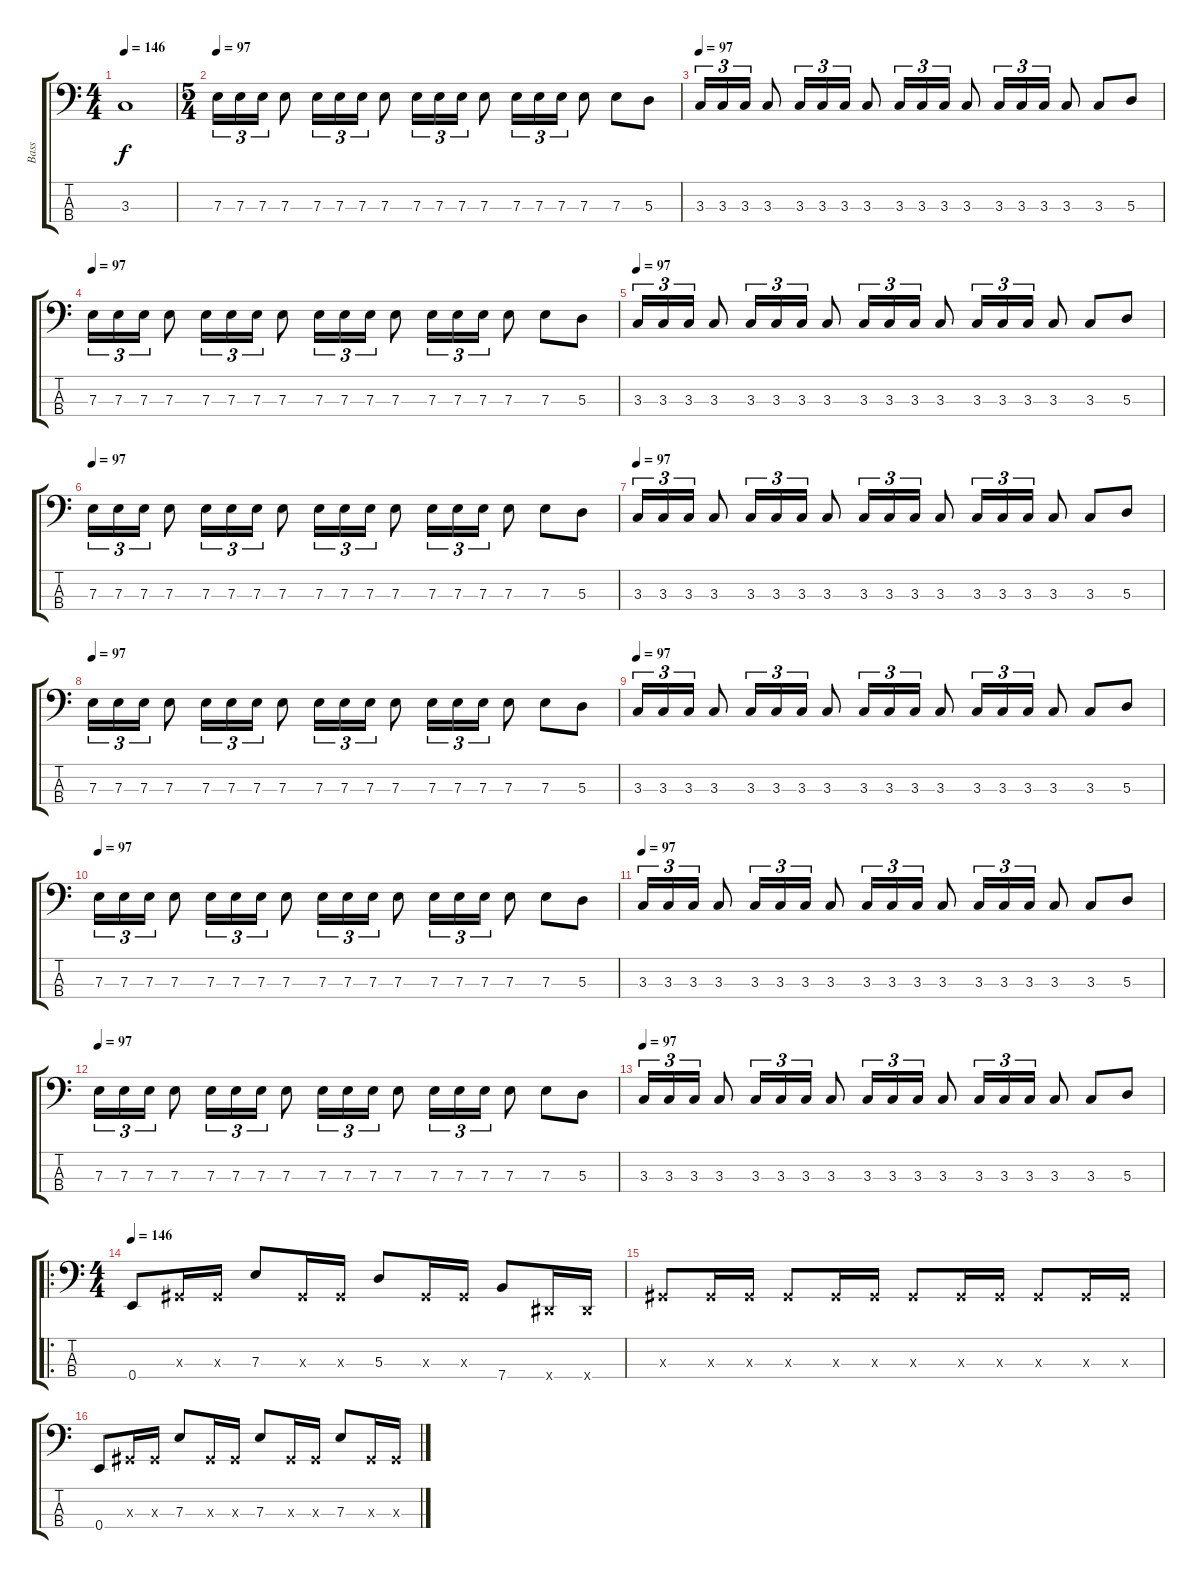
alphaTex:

\track ("Bass" "Bass") {instrument electricbassfinger}
\staff {score tabs}
\tuning (G2 D2 A1 E1) {hide}
\ts (4 4)
\tempo 146
\clef f4
\ks c
3.3{t}.1{dy f} |
\ts (5 4)
\tempo 97
7.3.16{tu (3 2)} 7.3.16{tu (3 2)} 7.3.16{tu (3 2)} 7.3.8 7.3.16{tu (3 2)} 7.3.16{tu (3 2)} 7.3.16{tu (3 2)} 7.3.8 7.3.16{tu (3 2)} 7.3.16{tu (3 2)} 7.3.16{tu (3 2)} 7.3.8 7.3.16{tu (3 2)} 7.3.16{tu (3 2)} 7.3.16{tu (3 2)} 7.3.8 7.3.8 5.3.8 |
\tempo 97
3.3.16{tu (3 2)} 3.3.16{tu (3 2)} 3.3.16{tu (3 2)} 3.3.8 3.3.16{tu (3 2)} 3.3.16{tu (3 2)} 3.3.16{tu (3 2)} 3.3.8 3.3.16{tu (3 2)} 3.3.16{tu (3 2)} 3.3.16{tu (3 2)} 3.3.8 3.3.16{tu (3 2)} 3.3.16{tu (3 2)} 3.3.16{tu (3 2)} 3.3.8 3.3.8 5.3.8 |
\tempo 97
7.3.16{tu (3 2)} 7.3.16{tu (3 2)} 7.3.16{tu (3 2)} 7.3.8 7.3.16{tu (3 2)} 7.3.16{tu (3 2)} 7.3.16{tu (3 2)} 7.3.8 7.3.16{tu (3 2)} 7.3.16{tu (3 2)} 7.3.16{tu (3 2)} 7.3.8 7.3.16{tu (3 2)} 7.3.16{tu (3 2)} 7.3.16{tu (3 2)} 7.3.8 7.3.8 5.3.8 |
\tempo 97
3.3.16{tu (3 2)} 3.3.16{tu (3 2)} 3.3.16{tu (3 2)} 3.3.8 3.3.16{tu (3 2)} 3.3.16{tu (3 2)} 3.3.16{tu (3 2)} 3.3.8 3.3.16{tu (3 2)} 3.3.16{tu (3 2)} 3.3.16{tu (3 2)} 3.3.8 3.3.16{tu (3 2)} 3.3.16{tu (3 2)} 3.3.16{tu (3 2)} 3.3.8 3.3.8 5.3.8 |
\tempo 97
7.3.16{tu (3 2)} 7.3.16{tu (3 2)} 7.3.16{tu (3 2)} 7.3.8 7.3.16{tu (3 2)} 7.3.16{tu (3 2)} 7.3.16{tu (3 2)} 7.3.8 7.3.16{tu (3 2)} 7.3.16{tu (3 2)} 7.3.16{tu (3 2)} 7.3.8 7.3.16{tu (3 2)} 7.3.16{tu (3 2)} 7.3.16{tu (3 2)} 7.3.8 7.3.8 5.3.8 |
\tempo 97
3.3.16{tu (3 2)} 3.3.16{tu (3 2)} 3.3.16{tu (3 2)} 3.3.8 3.3.16{tu (3 2)} 3.3.16{tu (3 2)} 3.3.16{tu (3 2)} 3.3.8 3.3.16{tu (3 2)} 3.3.16{tu (3 2)} 3.3.16{tu (3 2)} 3.3.8 3.3.16{tu (3 2)} 3.3.16{tu (3 2)} 3.3.16{tu (3 2)} 3.3.8 3.3.8 5.3.8 |
\tempo 97
7.3.16{tu (3 2)} 7.3.16{tu (3 2)} 7.3.16{tu (3 2)} 7.3.8 7.3.16{tu (3 2)} 7.3.16{tu (3 2)} 7.3.16{tu (3 2)} 7.3.8 7.3.16{tu (3 2)} 7.3.16{tu (3 2)} 7.3.16{tu (3 2)} 7.3.8 7.3.16{tu (3 2)} 7.3.16{tu (3 2)} 7.3.16{tu (3 2)} 7.3.8 7.3.8 5.3.8 |
\tempo 97
3.3.16{tu (3 2)} 3.3.16{tu (3 2)} 3.3.16{tu (3 2)} 3.3.8 3.3.16{tu (3 2)} 3.3.16{tu (3 2)} 3.3.16{tu (3 2)} 3.3.8 3.3.16{tu (3 2)} 3.3.16{tu (3 2)} 3.3.16{tu (3 2)} 3.3.8 3.3.16{tu (3 2)} 3.3.16{tu (3 2)} 3.3.16{tu (3 2)} 3.3.8 3.3.8 5.3.8 |
\tempo 97
7.3.16{tu (3 2)} 7.3.16{tu (3 2)} 7.3.16{tu (3 2)} 7.3.8 7.3.16{tu (3 2)} 7.3.16{tu (3 2)} 7.3.16{tu (3 2)} 7.3.8 7.3.16{tu (3 2)} 7.3.16{tu (3 2)} 7.3.16{tu (3 2)} 7.3.8 7.3.16{tu (3 2)} 7.3.16{tu (3 2)} 7.3.16{tu (3 2)} 7.3.8 7.3.8 5.3.8 |
\tempo 97
3.3.16{tu (3 2)} 3.3.16{tu (3 2)} 3.3.16{tu (3 2)} 3.3.8 3.3.16{tu (3 2)} 3.3.16{tu (3 2)} 3.3.16{tu (3 2)} 3.3.8 3.3.16{tu (3 2)} 3.3.16{tu (3 2)} 3.3.16{tu (3 2)} 3.3.8 3.3.16{tu (3 2)} 3.3.16{tu (3 2)} 3.3.16{tu (3 2)} 3.3.8 3.3.8 5.3.8 |
\tempo 97
7.3.16{tu (3 2)} 7.3.16{tu (3 2)} 7.3.16{tu (3 2)} 7.3.8 7.3.16{tu (3 2)} 7.3.16{tu (3 2)} 7.3.16{tu (3 2)} 7.3.8 7.3.16{tu (3 2)} 7.3.16{tu (3 2)} 7.3.16{tu (3 2)} 7.3.8 7.3.16{tu (3 2)} 7.3.16{tu (3 2)} 7.3.16{tu (3 2)} 7.3.8 7.3.8 5.3.8 |
\tempo 97
3.3.16{tu (3 2)} 3.3.16{tu (3 2)} 3.3.16{tu (3 2)} 3.3.8 3.3.16{tu (3 2)} 3.3.16{tu (3 2)} 3.3.16{tu (3 2)} 3.3.8 3.3.16{tu (3 2)} 3.3.16{tu (3 2)} 3.3.16{tu (3 2)} 3.3.8 3.3.16{tu (3 2)} 3.3.16{tu (3 2)} 3.3.16{tu (3 2)} 3.3.8 3.3.8 5.3.8 |
\ro
\ts (4 4)
\tempo 146
0.4.8 -1.3{x}.16 -1.3{x}.16 7.3.8 -1.3{x}.16 -1.3{x}.16 5.3.8 -1.3{x}.16 -1.3{x}.16 7.4.8 -1.4{x}.16 -1.4{x}.16 |
-1.3{x}.8 -1.3{x}.16 -1.3{x}.16 -1.3{x}.8 -1.3{x}.16 -1.3{x}.16 -1.3{x}.8 -1.3{x}.16 -1.3{x}.16 -1.3{x}.8 -1.3{x}.16 -1.3{x}.16 |
0.4.8 -1.3{x}.16 -1.3{x}.16 7.3.8 -1.3{x}.16 -1.3{x}.16 7.3.8 -1.3{x}.16 -1.3{x}.16 7.3.8 -1.3{x}.16 -1.3{x}.16
